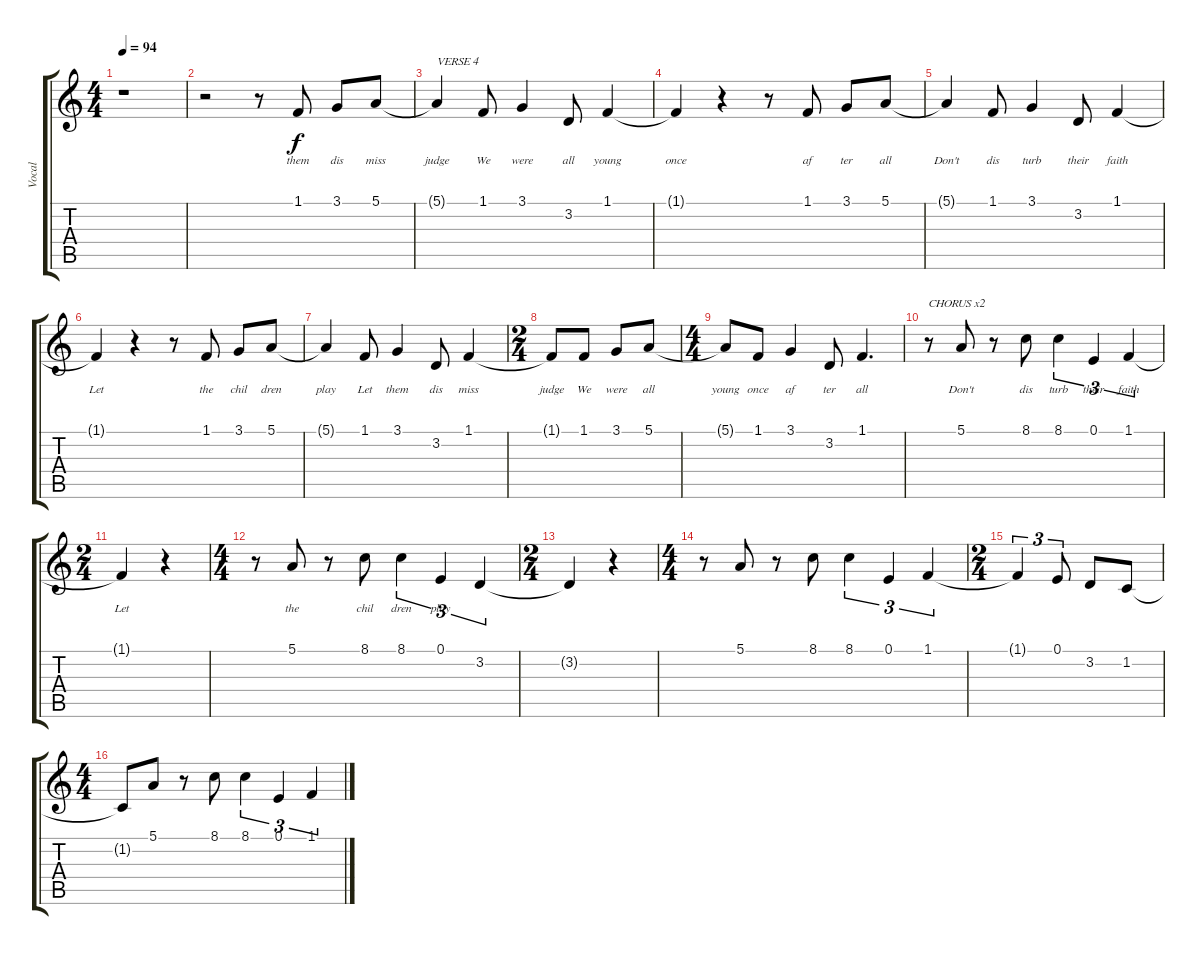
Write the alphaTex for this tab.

\track ("Vocal" "Vocal") {instrument acousticgrandpiano}
\staff {score tabs}
\tuning (E4 B3 G3 D3 A2 E2) {hide}
\ts (4 4)
\tempo 94
\clef g2
\ks c
r.1{dy f} |
r.2 r.8 1.1.8{lyrics (0 "them") lyrics (1 "") lyrics (2 "") lyrics (3 "") lyrics (4 "")} 3.1.8{lyrics (0 "dis") lyrics (1 "") lyrics (2 "") lyrics (3 "") lyrics (4 "")} 5.1.8{lyrics (0 "miss") lyrics (1 "") lyrics (2 "") lyrics (3 "") lyrics (4 "")} |
5.1{t}.4{txt "VERSE 4" lyrics (0 "judge") lyrics (1 "") lyrics (2 "") lyrics (3 "") lyrics (4 "")} 1.1.8{lyrics (0 "We") lyrics (1 "") lyrics (2 "") lyrics (3 "") lyrics (4 "")} 3.1.4{lyrics (0 "were") lyrics (1 "") lyrics (2 "") lyrics (3 "") lyrics (4 "")} 3.2.8{lyrics (0 "all") lyrics (1 "") lyrics (2 "") lyrics (3 "") lyrics (4 "")} 1.1.4{lyrics (0 "young") lyrics (1 "") lyrics (2 "") lyrics (3 "") lyrics (4 "")} |
1.1{t}.4{lyrics (0 "once") lyrics (1 "") lyrics (2 "") lyrics (3 "") lyrics (4 "")} r.4 r.8 1.1.8{lyrics (0 "af") lyrics (1 "") lyrics (2 "") lyrics (3 "") lyrics (4 "")} 3.1.8{lyrics (0 "ter") lyrics (1 "") lyrics (2 "") lyrics (3 "") lyrics (4 "")} 5.1.8{lyrics (0 "all") lyrics (1 "") lyrics (2 "") lyrics (3 "") lyrics (4 "")} |
5.1{t}.4{lyrics (0 "Don't") lyrics (1 "") lyrics (2 "") lyrics (3 "") lyrics (4 "")} 1.1.8{lyrics (0 "dis") lyrics (1 "") lyrics (2 "") lyrics (3 "") lyrics (4 "")} 3.1.4{lyrics (0 "turb") lyrics (1 "") lyrics (2 "") lyrics (3 "") lyrics (4 "")} 3.2.8{lyrics (0 "their") lyrics (1 "") lyrics (2 "") lyrics (3 "") lyrics (4 "")} 1.1.4{lyrics (0 "faith") lyrics (1 "") lyrics (2 "") lyrics (3 "") lyrics (4 "")} |
1.1{t}.4{lyrics (0 "Let") lyrics (1 "") lyrics (2 "") lyrics (3 "") lyrics (4 "")} r.4 r.8 1.1.8{lyrics (0 "the") lyrics (1 "") lyrics (2 "") lyrics (3 "") lyrics (4 "")} 3.1.8{lyrics (0 "chil") lyrics (1 "") lyrics (2 "") lyrics (3 "") lyrics (4 "")} 5.1.8{lyrics (0 "dren") lyrics (1 "") lyrics (2 "") lyrics (3 "") lyrics (4 "")} |
5.1{t}.4{lyrics (0 "play") lyrics (1 "") lyrics (2 "") lyrics (3 "") lyrics (4 "")} 1.1.8{lyrics (0 "Let") lyrics (1 "") lyrics (2 "") lyrics (3 "") lyrics (4 "")} 3.1.4{lyrics (0 "them") lyrics (1 "") lyrics (2 "") lyrics (3 "") lyrics (4 "")} 3.2.8{lyrics (0 "dis") lyrics (1 "") lyrics (2 "") lyrics (3 "") lyrics (4 "")} 1.1.4{lyrics (0 "miss") lyrics (1 "") lyrics (2 "") lyrics (3 "") lyrics (4 "")} |
\ts (2 4)
1.1{t}.8{lyrics (0 "judge") lyrics (1 "") lyrics (2 "") lyrics (3 "") lyrics (4 "")} 1.1.8{lyrics (0 "We") lyrics (1 "") lyrics (2 "") lyrics (3 "") lyrics (4 "")} 3.1.8{lyrics (0 "were") lyrics (1 "") lyrics (2 "") lyrics (3 "") lyrics (4 "")} 5.1.8{lyrics (0 "all") lyrics (1 "") lyrics (2 "") lyrics (3 "") lyrics (4 "")} |
\ts (4 4)
5.1{t}.8{lyrics (0 "young") lyrics (1 "") lyrics (2 "") lyrics (3 "") lyrics (4 "")} 1.1.8{lyrics (0 "once") lyrics (1 "") lyrics (2 "") lyrics (3 "") lyrics (4 "")} 3.1.4{lyrics (0 "af") lyrics (1 "") lyrics (2 "") lyrics (3 "") lyrics (4 "")} 3.2.8{lyrics (0 "ter") lyrics (1 "") lyrics (2 "") lyrics (3 "") lyrics (4 "")} 1.1.4{d lyrics (0 "all") lyrics (1 "") lyrics (2 "") lyrics (3 "") lyrics (4 "")} |
r.8{txt "CHORUS x2"} 5.1.8{lyrics (0 "Don't") lyrics (1 "") lyrics (2 "") lyrics (3 "") lyrics (4 "")} r.8 8.1.8{lyrics (0 "dis") lyrics (1 "") lyrics (2 "") lyrics (3 "") lyrics (4 "")} 8.1.4{tu (3 2) lyrics (0 "turb") lyrics (1 "") lyrics (2 "") lyrics (3 "") lyrics (4 "")} 0.1.4{tu (3 2) lyrics (0 "their") lyrics (1 "") lyrics (2 "") lyrics (3 "") lyrics (4 "")} 1.1.4{tu (3 2) lyrics (0 "faith") lyrics (1 "") lyrics (2 "") lyrics (3 "") lyrics (4 "")} |
\ts (2 4)
1.1{t}.4{lyrics (0 "Let") lyrics (1 "") lyrics (2 "") lyrics (3 "") lyrics (4 "")} r.4 |
\ts (4 4)
r.8 5.1.8{lyrics (0 "the") lyrics (1 "") lyrics (2 "") lyrics (3 "") lyrics (4 "")} r.8 8.1.8{lyrics (0 "chil") lyrics (1 "") lyrics (2 "") lyrics (3 "") lyrics (4 "")} 8.1.4{tu (3 2) lyrics (0 "dren") lyrics (1 "") lyrics (2 "") lyrics (3 "") lyrics (4 "")} 0.1.4{tu (3 2) lyrics (0 "play") lyrics (1 "") lyrics (2 "") lyrics (3 "") lyrics (4 "")} 3.2.4{tu (3 2)} |
\ts (2 4)
3.2{t}.4 r.4 |
\ts (4 4)
r.8 5.1.8 r.8 8.1.8 8.1.4{tu (3 2)} 0.1.4{tu (3 2)} 1.1.4{tu (3 2)} |
\ts (2 4)
1.1{t}.4{tu (3 2)} 0.1.8{tu (3 2)} 3.2.8 1.2.8 |
\ts (4 4)
1.2{t}.8 5.1.8 r.8 8.1.8 8.1.4{tu (3 2)} 0.1.4{tu (3 2)} 1.1.4{tu (3 2)}
